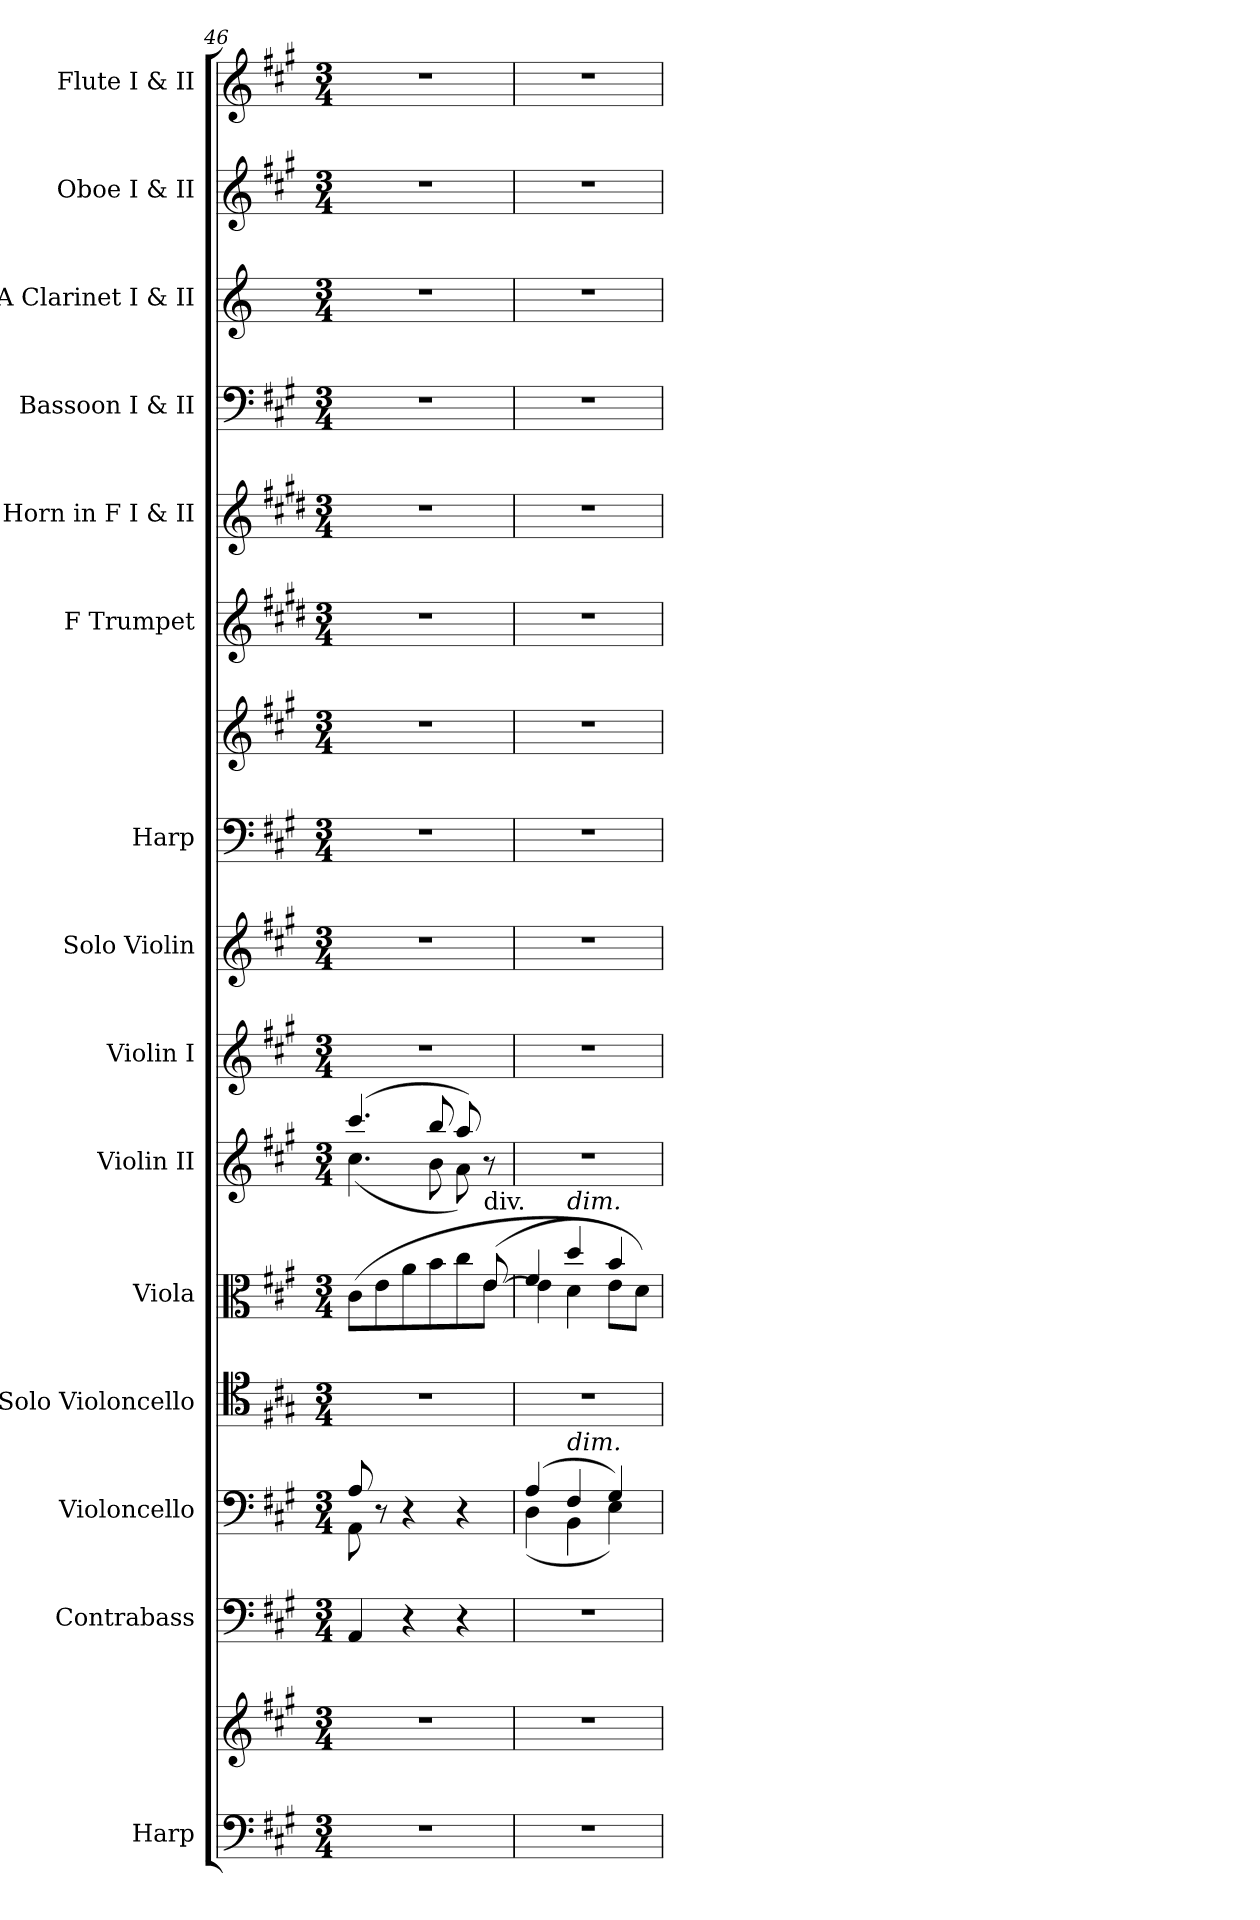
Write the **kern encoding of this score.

**kern	**kern	**kern	**kern	**kern	**kern	**kern	**kern	**kern	**kern	**kern	**kern	**kern	**kern	**kern	**kern	**kern
*part15	*part15	*part14	*part13	*part12	*part11	*part10	*part9	*part8	*part7	*part7	*part6	*part5	*part4	*part3	*part2	*part1
*staff17	*staff16	*staff15	*staff14	*staff13	*staff12	*staff11	*staff10	*staff9	*staff8	*staff7	*staff6	*staff5	*staff4	*staff3	*staff2	*staff1
*I"Harp	*	*I"Contrabass	*I"Violoncello	*I"Solo Violoncello	*I"Viola	*I"Violin II	*I"Violin I	*I"Solo Violin	*I"Harp	*	*I"F Trumpet	*I"Horn in F I &amp; II	*I"Bassoon I &amp; II	*I"A Clarinet I &amp; II	*I"Oboe I &amp; II	*I"Flute I &amp; II
*I'Hrp.	*	*I'Cb.	*I'Vc.	*I'Vc.	*I'Vla.	*I'Vln.	*I'Vln.	*I'Vln.	*I'Hrp.	*	*I'F Tpt.	*	*I'Bsn.	*I'A Cl.	*I'Ob.	*I'Fl.
*clefF4	*clefG2	*clefF4	*clefF4	*clefC4	*clefC3	*clefG2	*clefG2	*clefG2	*clefF4	*clefG2	*clefG2	*clefG2	*clefF4	*clefG2	*clefG2	*clefG2
*	*	*ITrd7c12	*	*	*	*	*	*	*	*	*ITrd-3c-5	*ITrd4c7	*	*ITrd2c3	*	*
*k[f#c#g#]	*k[f#c#g#]	*k[f#c#g#]	*k[f#c#g#]	*k[f#c#g#]	*k[f#c#g#]	*k[f#c#g#]	*k[f#c#g#]	*k[f#c#g#]	*k[f#c#g#]	*k[f#c#g#]	*k[f#c#g#]	*k[f#c#g#]	*k[f#c#g#]	*k[f#c#g#]	*k[f#c#g#]	*k[f#c#g#]
*M3/4	*M3/4	*M3/4	*M3/4	*M3/4	*M3/4	*M3/4	*M3/4	*M3/4	*M3/4	*M3/4	*M3/4	*M3/4	*M3/4	*M3/4	*M3/4	*M3/4
=46	=46	=46	=46	=46	=46	=46	=46	=46	=46	=46	=46	=46	=46	=46	=46	=46
*	*	*	*^	*	*^	*^	*	*	*	*	*	*	*	*	*	*
2.r	2.r	4AAA/	8A/	8AA\	2.r	2ryy	(<8c#\L	(>4.ccc#/	(<4.cc#\	2.r	2.r	2.r	2.r	2.r	2.r	2.r	2.r	2.r	2.r
.	.	.	8r	8ryy	.	.	8e\	.	.	.	.	.	.	.	.	.	.	.	.
.	.	4r	4r	4ryy	.	.	8a\	.	.	.	.	.	.	.	.	.	.	.	.
.	.	.	.	.	.	.	8b\	8bb/	8b\	.	.	.	.	.	.	.	.	.	.
.	.	4r	4r	4ryy	.	8ryy	8cc#\	8aa/)	8a\)	.	.	.	.	.	.	.	.	.	.
!	!	!	!	!	!	!LO:TX:a:t=div.	!	!	!	!	!	!	!	!	!	!	!	!	!
.	.	.	.	.	.	(>[8e/	8e\J	8r	8ryy	.	.	.	.	.	.	.	.	.	.
*	*	*	*	*	*	*	*	*v	*v	*	*	*	*	*	*	*	*	*	*
=47	=47	=47	=47	=47	=47	=47	=47	=47	=47	=47	=47	=47	=47	=47	=47	=47	=47	=47
2.r	2.r	2.r	(>4A/	(<4D\	2.r	4f#/	4e\]	2.r	2.r	2.r	2.r	2.r	2.r	2.r	2.r	2.r	2.r	2.r
!	!	!	!	!	!	!LO:TX:a:i:t=dim.	!	!	!	!	!	!	!	!	!	!	!	!
!	!	!	!LO:TX:a:i:t=dim.	!	!	!	!	!	!	!	!	!	!	!	!	!	!	!
.	.	.	4F#/	4BB\	.	4dd/	4d\	.	.	.	.	.	.	.	.	.	.	.
.	.	.	4G#/)	4E\)	.	4b/)	8e\L	.	.	.	.	.	.	.	.	.	.	.
.	.	.	.	.	.	.	8d\J)	.	.	.	.	.	.	.	.	.	.	.
*	*	*	*v	*v	*	*v	*v	*	*	*	*	*	*	*	*	*	*	*
=	=	=	=	=	=	=	=	=	=	=	=	=	=	=	=	=
*-	*-	*-	*-	*-	*-	*-	*-	*-	*-	*-	*-	*-	*-	*-	*-	*-
